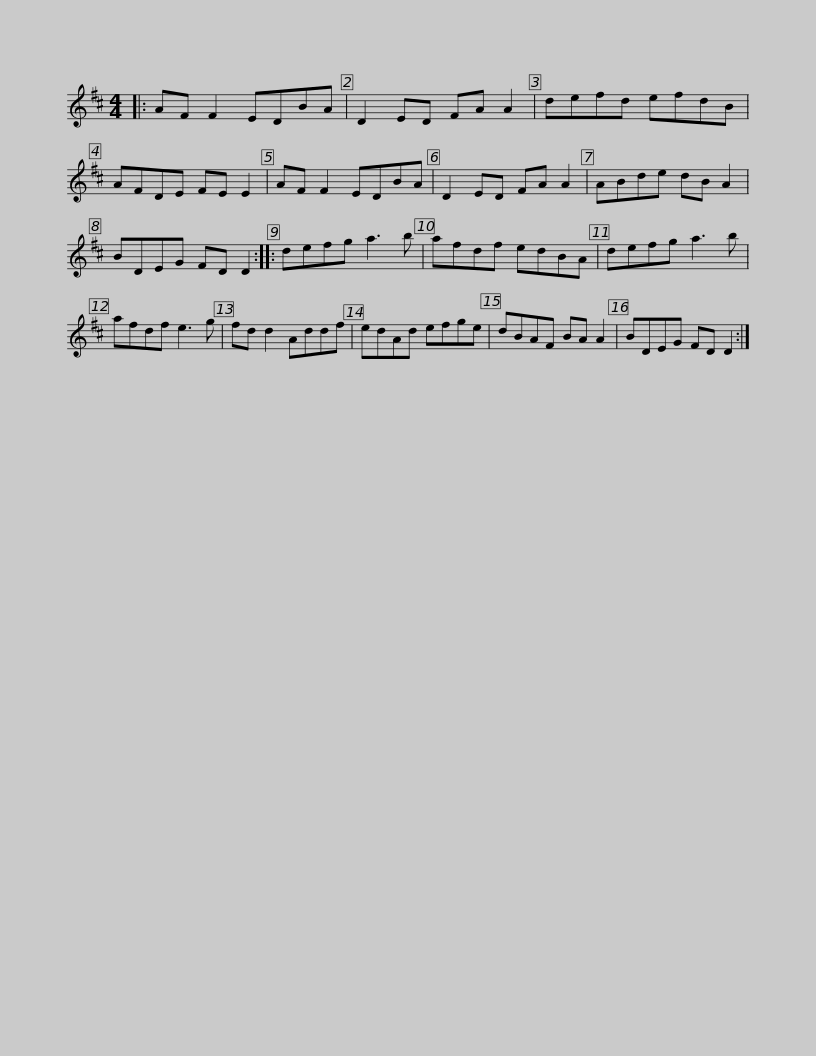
X:1
L:1/8
M:4/4
I:linebreak $
K:D
V:1 treble
V:1
|: AF F2 EDBA | D2 ED FA A2 | defd efdB | AFDE FE E2 | AF F2 EDBA | %5
 D2 ED FA A2 |$ ABde dB A2 | BDEG FD D2 :: defg a3 b | afdf edBA | %10
 defg a3 b | afdf e3 g |$ fd d2 Addf | edAd efge | dBAF BA A2 | %15
 BDEG FD D2 :| %16
